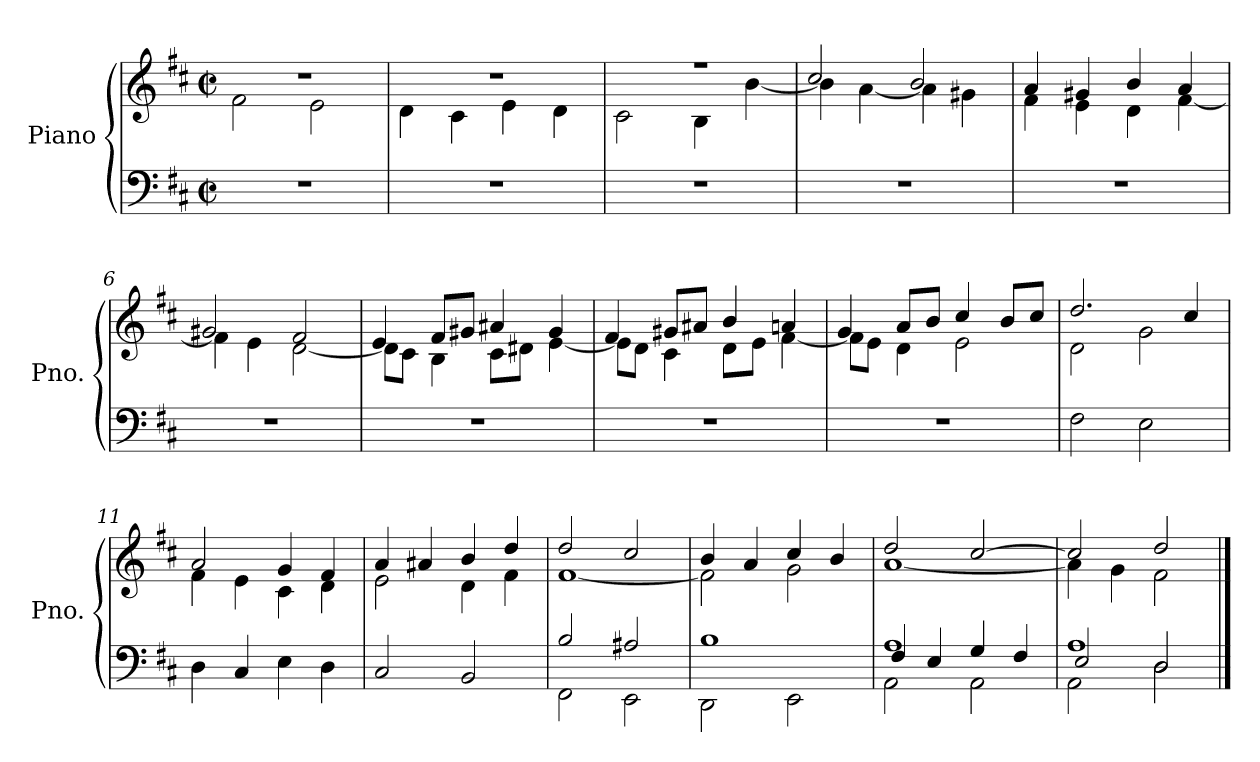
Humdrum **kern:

**kern	**kern
*part1	*part1
*staff2	*staff1
*I"Piano	*
*I'Pno.	*
*clefF4	*clefG2
*k[f#c#]	*k[f#c#]
*M2/2	*M2/2
*met(c|)	*met(c|)
=1	=1
*	*^
1r	1r	2f#\
.	.	2e\
=2	=2	=2
1r	1r	4d\
.	.	4c#\
.	.	4e\
.	.	4d\
=3	=3	=3
1r	1r	2c#\
.	.	4B\
.	.	[4b\
=4	=4	=4
1r	2cc#/	4b\]
.	.	[4a\
.	2b/	4a\]
.	.	4g#X\
=5	=5	=5
1r	4a/	4f#\
.	4g#X/	4e\
.	4b/	4d\
.	4a/	[4f#\
=6	=6	=6
1r	2g#X/	4f#\]
.	.	4e\
.	2f#/	[2d\
=7	=7	=7
1r	4e/	8d\L]
.	.	8c#\J
.	8f#/L	4B\
.	8g#X/J	.
.	4a#X/	8c#\L
.	.	8d#X\J
.	4g#/	[4e\
!!LO:LB:g=z	!!
=8	=8	=8
1r	4f#/	8e\L]
.	.	8d\J
.	8g#X/L	4c#\
.	8a#X/J	.
.	4b/	8d\L
.	.	8e\J
.	4an/	[4f#\
=9	=9	=9
1r	4g/	8f#\L]
.	.	8e\J
.	8a/L	4d\
.	8b/J	.
.	4cc#/	2e\
.	8b/L	.
.	8cc#/J	.
=10	=10	=10
2F#\	2.dd/	2d\
2E\	.	2g\
.	4cc#/	.
=11	=11	=11
4D\	2a/	4f#\
4C#/	.	4e\
4E\	4g/	4c#\
4D\	4f#/	4d\
=12	=12	=12
2C#/	4a/	2e\
.	4a#X/	.
2BB/	4b/	4d\
.	4dd/	4f#\
=13	=13	=13
*^	*	*
2B/	2FF#\	2dd/	[1f#
2A#X/	2EE\	2cc#/	.
=14	=14	=14	=14
1B	2DD\	4b/	2f#\]
.	.	4a/	.
.	2EE\	4cc#/	2g\
.	.	4b/	.
=15	=15	=15	=15
*	*^	*	*
1A	2AA\	4F#/	2dd/	[1a
.	.	4E/	.	.
.	2AA\	4G/	[2cc#/	.
.	.	4F#/	.	.
!!LO:LB:g=z	!!
=16	=16	=16	=16	=16
1A	2AA\	2E/	2cc#/]	4a\]
.	.	.	.	4g\
.	2D\	2D/	2dd/	2f#\
*v	*v	*v	*	*
*	*v	*v
==	==
*-	*-
